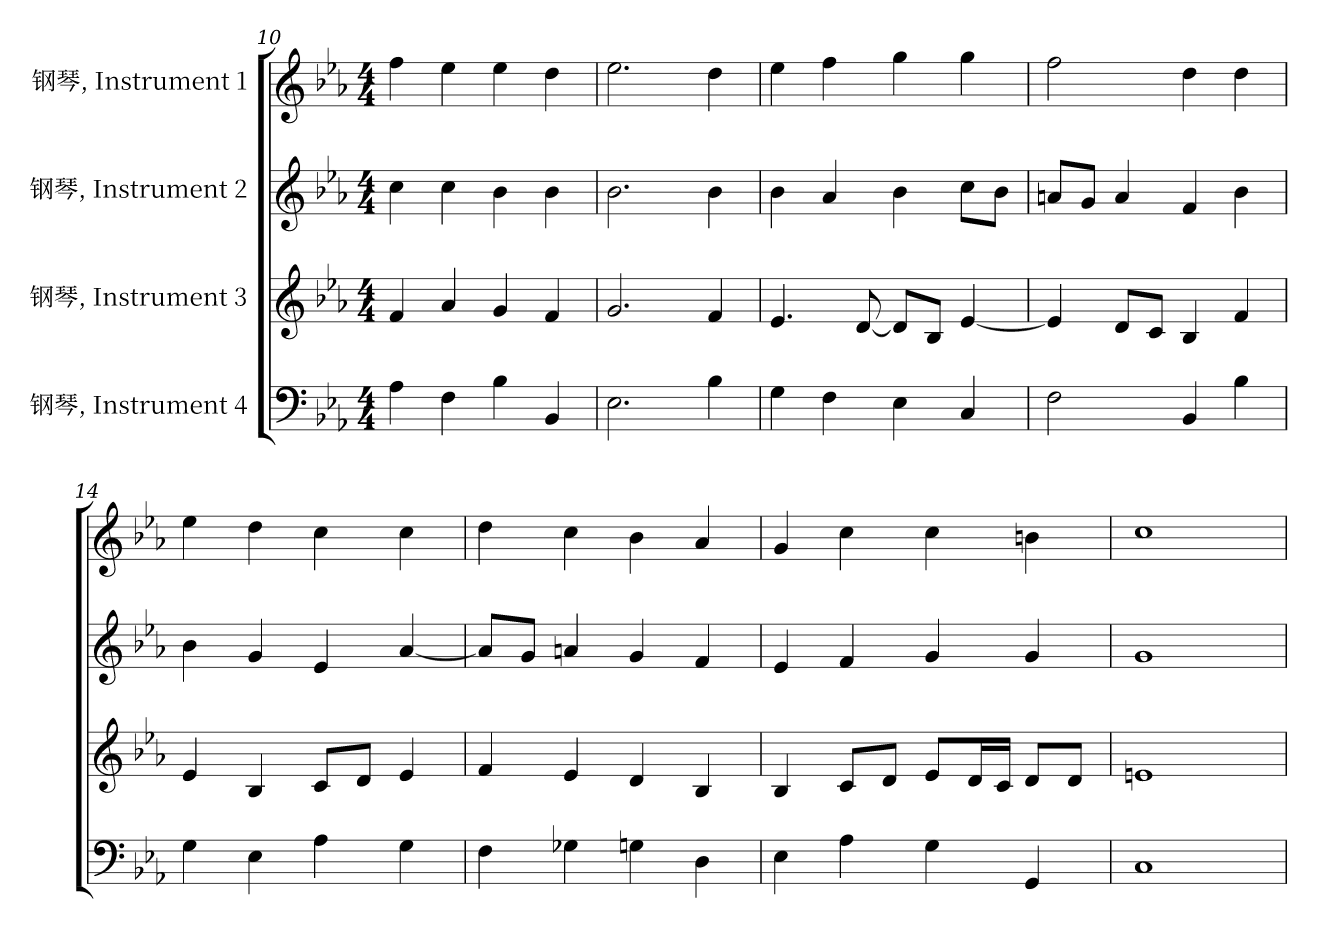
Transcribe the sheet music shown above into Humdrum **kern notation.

**kern	**kern	**kern	**kern
*part4	*part3	*part2	*part1
*staff4	*staff3	*staff2	*staff1
*I"钢琴, Instrument 4	*I"钢琴, Instrument 3	*I"钢琴, Instrument 2	*I"钢琴, Instrument 1
*clefF4	*clefG2	*clefG2	*clefG2
*k[b-e-a-]	*k[b-e-a-]	*k[b-e-a-]	*k[b-e-a-]
*M4/4	*M4/4	*M4/4	*M4/4
=10	=10	=10	=10
4A-\	4f/	4cc\	4ff\
4F\	4a-/	4cc\	4ee-\
4B-\	4g/	4b-\	4ee-\
4BB-/	4f/	4b-\	4dd\
=11	=11	=11	=11
2.E-\	2.g/	2.b-\	2.ee-\
4B-\	4f/	4b-\	4dd\
!!LO:LB:g=z
=12	=12	=12	=12
4G\	4.e-/	4b-\	4ee-\
4F\	.	4a-/	4ff\
.	[8d/	.	.
4E-\	8d/L]	4b-\	4gg\
.	8B-/J	.	.
4C/	[4e-/	8cc\L	4gg\
.	.	8b-\J	.
=13	=13	=13	=13
2F\	4e-/]	8an/L	2ff\
.	.	8g/J	.
.	8d/L	4a/	.
.	8c/J	.	.
4BB-/	4B-/	4f/	4dd\
4B-\	4f/	4b-\	4dd\
=14	=14	=14	=14
4G\	4e-/	4b-\	4ee-\
4E-\	4B-/	4g/	4dd\
4A-\	8c/L	4e-/	4cc\
.	8d/J	.	.
4G\	4e-/	[4a-/	4cc\
=15	=15	=15	=15
4F\	4f/	8a-/L]	4dd\
.	.	8g/J	.
4G-X\	4e-/	4an/	4cc\
4Gn\	4d/	4g/	4b-\
4D\	4B-/	4f/	4a-/
=16	=16	=16	=16
4E-\	4B-/	4e-/	4g/
4A-\	8c/L	4f/	4cc\
.	8d/J	.	.
4G\	8e-/L	4g/	4cc\
.	16d/L	.	.
.	16c/JJ	.	.
4GG/	8d/L	4g/	4bn\
.	8d/J	.	.
=17	=17	=17	=17
1C	1en	1g	1cc
=	=	=	=
*-	*-	*-	*-
